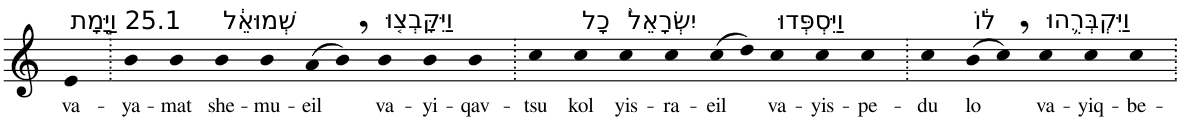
**kern	**text
*part1	*part1
*staff1	*staff1
*I"Piano	*
*I'Pno	*
*clefG2	*
*k[]	*
=1	=1
!LO:TX:a:t=25.1 וַיָּ֣מָת	!
!	!LO:LY:b
4e	va-
=2.	=2.
!	!LO:LY:b
4b	-ya-
!	!LO:LY:b
4b	-mat
!LO:TX:a:t=שְׁמוּאֵ֔ל	!
!	!LO:LY:b
4b	she-
!	!LO:LY:b
4b	-mu-
!	!LO:LY:b
(>8a	-eil
8b,)	.
!LO:TX:a:t=וַיִּקָּבְצ֤וּ	!
!	!LO:LY:b
4b	va-
!	!LO:LY:b
4b	-yi-
!	!LO:LY:b
4b	-qav-
=3.	=3.
!	!LO:LY:b
4cc	-tsu
!LO:TX:a:t=כָל	!
!	!LO:LY:b
4cc	kol
!LO:TX:a:t=יִשְׂרָאֵל֙	!
!	!LO:LY:b
4cc	yis-
!	!LO:LY:b
4cc	-ra-
!	!LO:LY:b
(>8cc	-eil
8dd)	.
!LO:TX:a:t=וַיִּסְפְּדוּ	!
!	!LO:LY:b
4cc	va-
!	!LO:LY:b
4cc	-yis-
!	!LO:LY:b
4cc	-pe-
=4.	=4.
!	!LO:LY:b
4cc	-du
!LO:TX:a:t=ל֔וֹ	!
!	!LO:LY:b
(>8b	lo
8cc,)	.
!LO:TX:a:t=וַיִּקְבְּרֻ֥הוּ	!
!	!LO:LY:b
4cc	va-
!	!LO:LY:b
4cc	-yiq-
!	!LO:LY:b
4cc	-be-
=.	=.
*-	*-
